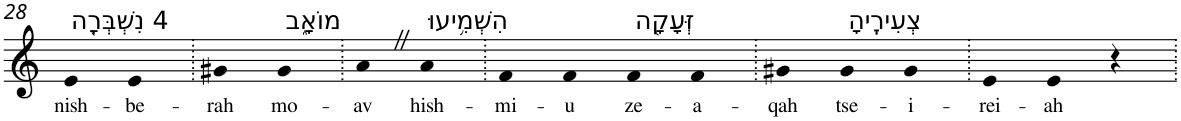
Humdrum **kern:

**kern	**text
*part1	*part1
*staff1	*staff1
*I"Piano	*
*I'Pno	*
!!LO:PB:g=z
*clefG2	*
*k[]	*
=28	=28
!LO:TX:a:t=4 נִשְׁבְּרָ֖ה	!
!	!LO:LY:b
4e	nish-
!	!LO:LY:b
4e	-be-
=29.	=29.
!	!LO:LY:b
4g#X	-rah
!LO:TX:a:t=מוֹאָ֑ב	!
!	!LO:LY:b
4g#	mo-
=30.	=30.
!	!LO:LY:b
4aZ	-av
!LO:TX:a:t=הִשְׁמִ֥יעוּ	!
!	!LO:LY:b
4a	hish-
=31.	=31.
!	!LO:LY:b
4f	-mi-
!	!LO:LY:b
4f	-u
!LO:TX:a:t=זְּעָקָ֖ה	!
!	!LO:LY:b
4f	ze-
!	!LO:LY:b
4f	-a-
=32.	=32.
!	!LO:LY:b
4g#X	-qah
!LO:TX:a:t=צְעִירֶֽיהָ	!
!	!LO:LY:b
4g#	tse-
!	!LO:LY:b
4g#	-i-
=33.	=33.
!	!LO:LY:b
4e	-rei-
!	!LO:LY:b
4e	-ah
4r	.
=.	=.
*-	*-
